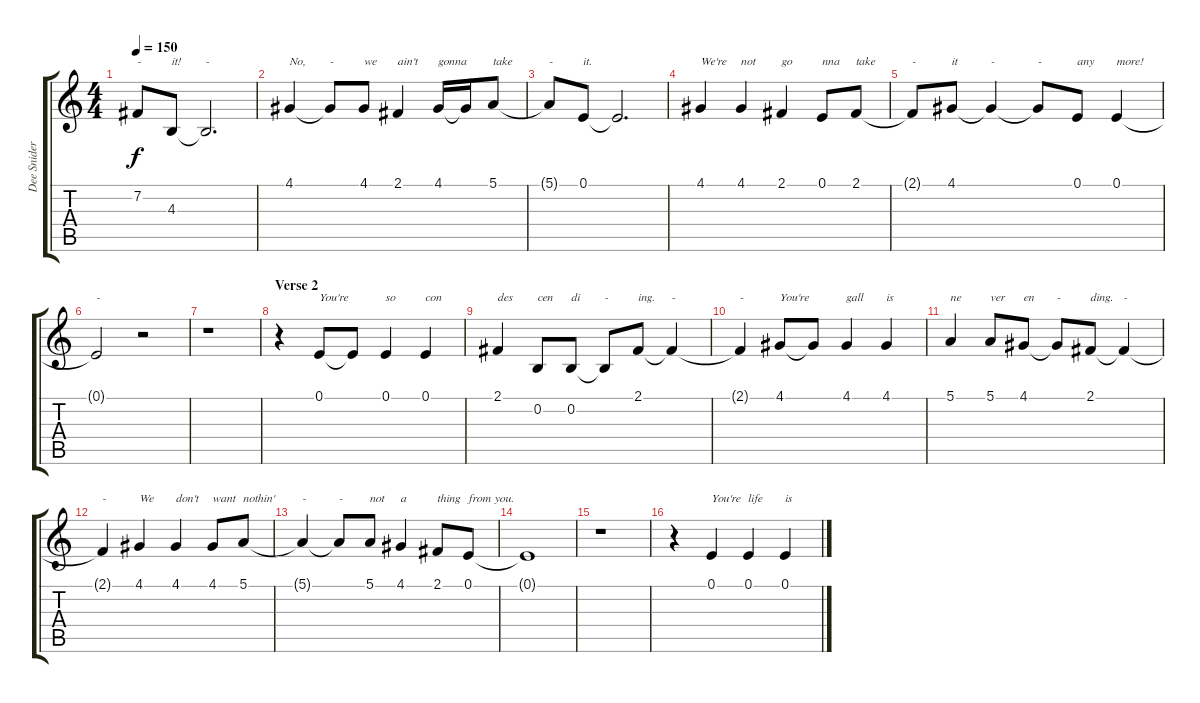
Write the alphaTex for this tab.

\track ("Dee Snider - Vocals" "Dee Snider") {instrument baritonesax}
\staff {score tabs}
\tuning (E4 B3 G3 D3 A2 E2) {hide}
\ts (4 4)
\tempo 150
\clef g2
\ks c
7.2{t}.8{txt "-" dy f} 4.3.8{txt "it!"} 4.3{t}.2{d txt "-"} |
4.1.4{txt "No,"} 4.1{t}.8{txt "-"} 4.1.8{txt "we"} 2.1.4{txt "ain't"} 4.1.16{txt "gonna"} 4.1{t}.16 5.1.8{txt "take"} |
5.1{t}.8{txt "-"} 0.1.8{txt "it."} 0.1{t}.2{d} |
4.1.4{txt "We're"} 4.1.4{txt "not"} 2.1.4{txt "go"} 0.1.8{txt "nna"} 2.1.8{txt "take"} |
2.1{t}.8{txt "-"} 4.1.8{txt "it"} 4.1{t}.4{txt "-"} 4.1{t}.8{txt "-"} 0.1.8{txt "any"} 0.1.4{txt "more!"} |
0.1{t}.2{txt "-"} r.2 |
r.1 |
\section ("" "Verse 2")
r.4 0.1.8{txt "You're"} 0.1{t}.8 0.1.4{txt "so"} 0.1.4{txt "con"} |
2.1.4{txt "des"} 0.2.8{txt "cen"} 0.2.8{txt "di"} 0.2{t}.8{txt "-"} 2.1.8{txt "ing."} 2.1{t}.4{txt "-"} |
2.1{t}.4{txt "-"} 4.1.8{txt "You're"} 4.1{t}.8 4.1.4{txt "gall"} 4.1.4{txt "is"} |
5.1.4{txt "ne"} 5.1.8{txt "ver"} 4.1.8{txt "en"} 4.1{t}.8{txt "-"} 2.1.8{txt "ding."} 2.1{t}.4{txt "-"} |
2.1{t}.4{txt "-"} 4.1.4{txt "We"} 4.1.4{txt "don't"} 4.1.8{txt "want"} 5.1.8{txt "nothin'"} |
5.1{t}.4{txt "-"} 5.1{t}.8{txt "-"} 5.1.8{txt "not"} 4.1.4{txt "a"} 2.1.8{txt "thing"} 0.1.8{txt "from you."} |
0.1{t}.1 |
r.1 |
r.4 0.1.4{txt "You're"} 0.1.4{txt "life"} 0.1.4{txt "is"}
